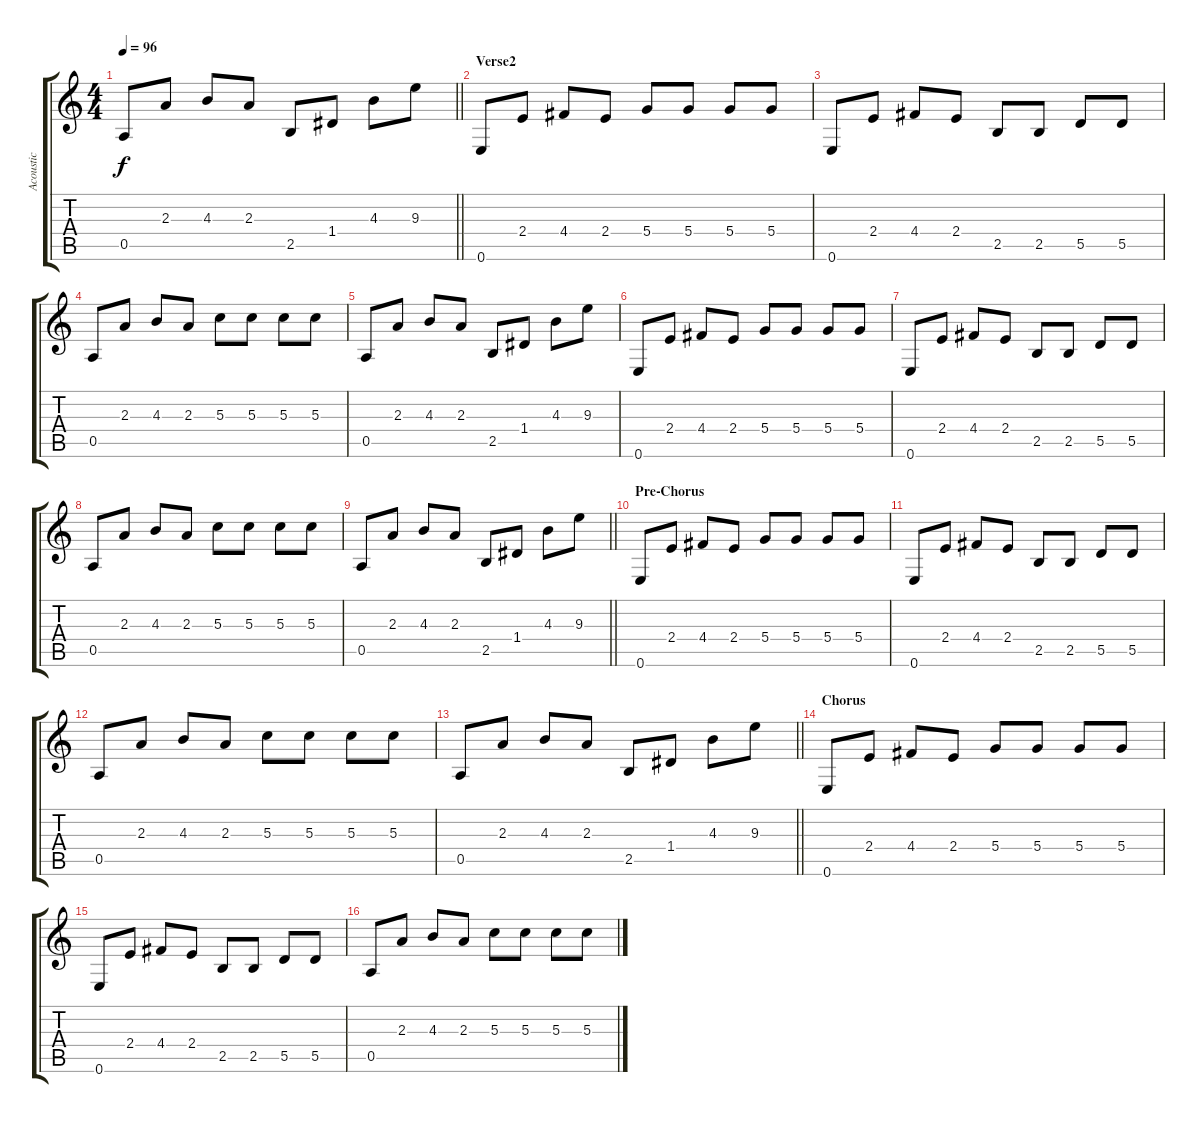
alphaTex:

\track ("Acoustic" "Acoustic") {mute instrument acousticguitarsteel}
\staff {score tabs}
\tuning (E4 B3 G3 D3 A2 E2) {hide}
\ts (4 4)
\tempo 96
\clef g2
\barLineRight lightlight
\ks c
0.5.8{dy f} 2.3.8 4.3.8 2.3.8 2.5.8 1.4.8 4.3.8 9.3.8 |
\section ("" "Verse2")
0.6.8 2.4.8 4.4.8 2.4.8 5.4.8 5.4.8 5.4.8 5.4.8 |
0.6.8 2.4.8 4.4.8 2.4.8 2.5.8 2.5.8 5.5.8 5.5.8 |
0.5.8 2.3.8 4.3.8 2.3.8 5.3.8 5.3.8 5.3.8 5.3.8 |
0.5.8 2.3.8 4.3.8 2.3.8 2.5.8 1.4.8 4.3.8 9.3.8 |
0.6.8 2.4.8 4.4.8 2.4.8 5.4.8 5.4.8 5.4.8 5.4.8 |
0.6.8 2.4.8 4.4.8 2.4.8 2.5.8 2.5.8 5.5.8 5.5.8 |
0.5.8 2.3.8 4.3.8 2.3.8 5.3.8 5.3.8 5.3.8 5.3.8 |
\barLineRight lightlight
0.5.8 2.3.8 4.3.8 2.3.8 2.5.8 1.4.8 4.3.8 9.3.8 |
\section ("" "Pre-Chorus")
0.6.8 2.4.8 4.4.8 2.4.8 5.4.8 5.4.8 5.4.8 5.4.8 |
0.6.8 2.4.8 4.4.8 2.4.8 2.5.8 2.5.8 5.5.8 5.5.8 |
0.5.8 2.3.8 4.3.8 2.3.8 5.3.8 5.3.8 5.3.8 5.3.8 |
\barLineRight lightlight
0.5.8 2.3.8 4.3.8 2.3.8 2.5.8 1.4.8 4.3.8 9.3.8 |
\section ("" "Chorus")
0.6.8 2.4.8 4.4.8 2.4.8 5.4.8 5.4.8 5.4.8 5.4.8 |
0.6.8 2.4.8 4.4.8 2.4.8 2.5.8 2.5.8 5.5.8 5.5.8 |
0.5.8 2.3.8 4.3.8 2.3.8 5.3.8 5.3.8 5.3.8 5.3.8
